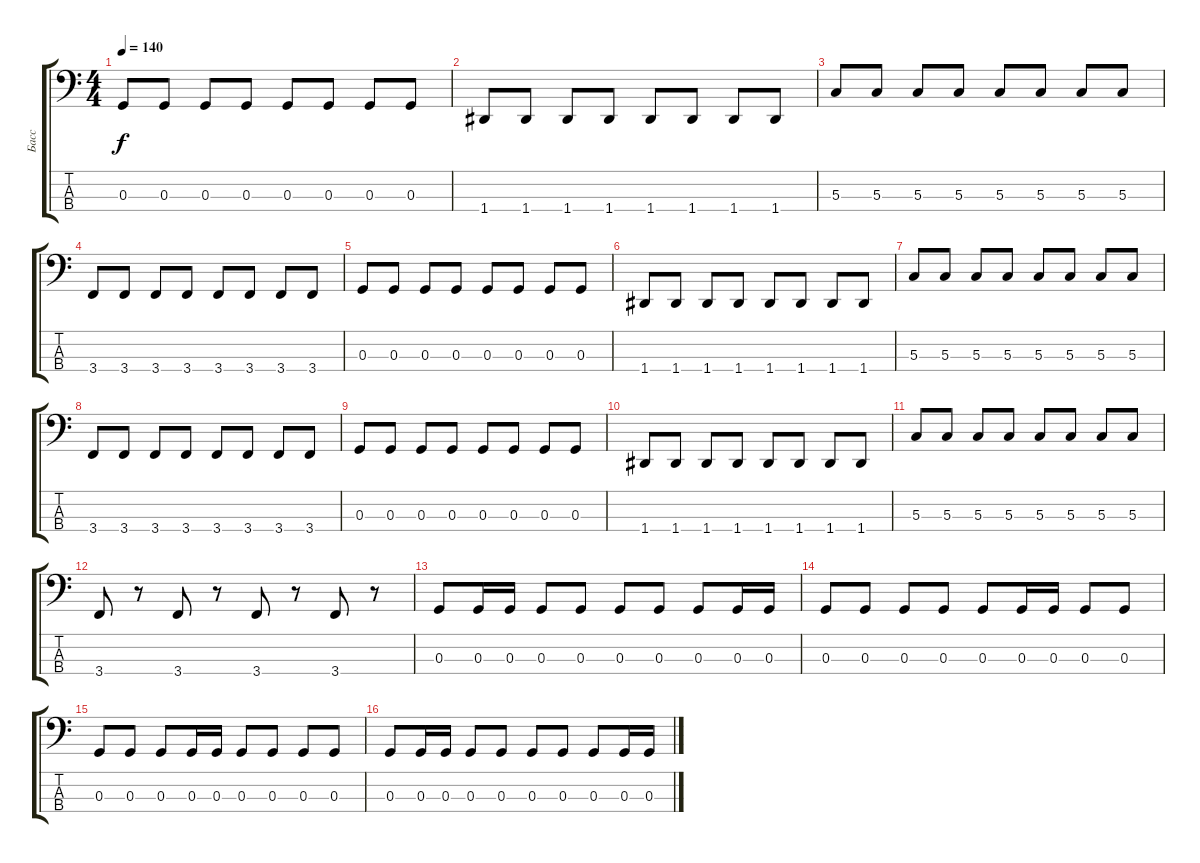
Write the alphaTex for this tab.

\track ("Басс" "Басс") {instrument electricbassfinger}
\staff {score tabs}
\tuning (F2 C2 G1 D1) {hide}
\ts (4 4)
\tempo 140
\clef f4
\ks c
0.3.8{dy f} 0.3.8 0.3.8 0.3.8 0.3.8 0.3.8 0.3.8 0.3.8 |
1.4.8 1.4.8 1.4.8 1.4.8 1.4.8 1.4.8 1.4.8 1.4.8 |
5.3.8 5.3.8 5.3.8 5.3.8 5.3.8 5.3.8 5.3.8 5.3.8 |
3.4.8 3.4.8 3.4.8 3.4.8 3.4.8 3.4.8 3.4.8 3.4.8 |
0.3.8 0.3.8 0.3.8 0.3.8 0.3.8 0.3.8 0.3.8 0.3.8 |
1.4.8 1.4.8 1.4.8 1.4.8 1.4.8 1.4.8 1.4.8 1.4.8 |
5.3.8 5.3.8 5.3.8 5.3.8 5.3.8 5.3.8 5.3.8 5.3.8 |
3.4.8 3.4.8 3.4.8 3.4.8 3.4.8 3.4.8 3.4.8 3.4.8 |
0.3.8 0.3.8 0.3.8 0.3.8 0.3.8 0.3.8 0.3.8 0.3.8 |
1.4.8 1.4.8 1.4.8 1.4.8 1.4.8 1.4.8 1.4.8 1.4.8 |
5.3.8 5.3.8 5.3.8 5.3.8 5.3.8 5.3.8 5.3.8 5.3.8 |
3.4.8 r.8 3.4.8 r.8 3.4.8 r.8 3.4.8 r.8 |
0.3.8 0.3.16 0.3.16 0.3.8 0.3.8 0.3.8 0.3.8 0.3.8 0.3.16 0.3.16 |
0.3.8 0.3.8 0.3.8 0.3.8 0.3.8 0.3.16 0.3.16 0.3.8 0.3.8 |
0.3.8 0.3.8 0.3.8 0.3.16 0.3.16 0.3.8 0.3.8 0.3.8 0.3.8 |
0.3.8 0.3.16 0.3.16 0.3.8 0.3.8 0.3.8 0.3.8 0.3.8 0.3.16 0.3.16
